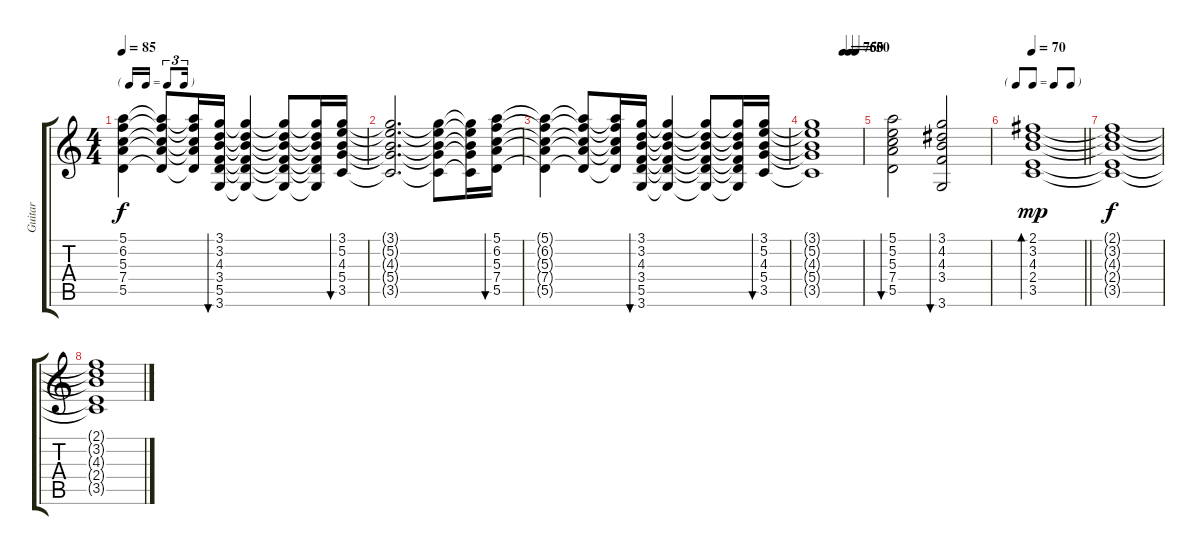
\track ("Guitar" "Guitar") {instrument electricguitarclean}
\staff {score tabs}
\tuning (E4 B3 G3 D3 A2 E2) {hide}
\ts (4 4)
\tf triplet16th
\tempo 85
\clef g2
\ks c
(5.1{t} 6.2{t} 5.3{t} 7.4{t} 5.5{t}).4{dy f} (5.1{t} 6.2{t} 5.3{t} 7.4{t} 5.5{t}).8 (5.1{t} 6.2{t} 5.3{t} 7.4{t} 5.5{t}).16 (3.1 3.2 4.3 3.4 5.5 3.6).16{bu 60} (3.1{t} 3.2{t} 4.3{t} 3.4{t} 5.5{t} 3.6{t}).4 (3.1{t} 3.2{t} 4.3{t} 3.4{t} 5.5{t} 3.6{t}).8 (3.1{t} 3.2{t} 4.3{t} 3.4{t} 5.5{t} 3.6{t}).16 (3.1 5.2 4.3 5.4 3.5).16{bu 60} |
(3.1{t} 5.2{t} 4.3{t} 5.4{t} 3.5{t}).2{d} (3.1{t} 5.2{t} 4.3{t} 5.4{t} 3.5{t}).8 (3.1{t} 5.2{t} 4.3{t} 5.4{t} 3.5{t}).16 (5.1 6.2 5.3 7.4 5.5).16{bu 60} |
(5.1{t} 6.2{t} 5.3{t} 7.4{t} 5.5{t}).4 (5.1{t} 6.2{t} 5.3{t} 7.4{t} 5.5{t}).8 (5.1{t} 6.2{t} 5.3{t} 7.4{t} 5.5{t}).16 (3.1 3.2 4.3 3.4 5.5 3.6).16{bu 60} (3.1{t} 3.2{t} 4.3{t} 3.4{t} 5.5{t} 3.6{t}).4 (3.1{t} 3.2{t} 4.3{t} 3.4{t} 5.5{t} 3.6{t}).8 (3.1{t} 3.2{t} 4.3{t} 3.4{t} 5.5{t} 3.6{t}).16 (3.1 5.2 4.3 5.4 3.5).16{bu 60} |
\tempo (75 0.625)
\tempo (60 0.75)
\tempo (50 0.875)
(3.1{t} 5.2{t} 4.3{t} 5.4{t} 3.5{t}).1 |
(5.1 5.2 5.3 7.4 5.5).2{bu 60} (3.1 4.2 4.3 3.4 3.6).2{bu 60} |
\tf none
\tempo 70
\barLineRight lightlight
(2.1 3.2 4.3 2.4 3.5).1{bd 240 dy mp} |
(2.1{t} 3.2{t} 4.3{t} 2.4{t} 3.5{t}).1{dy f} |
(2.1{t} 3.2{t} 4.3{t} 2.4{t} 3.5{t}).1
